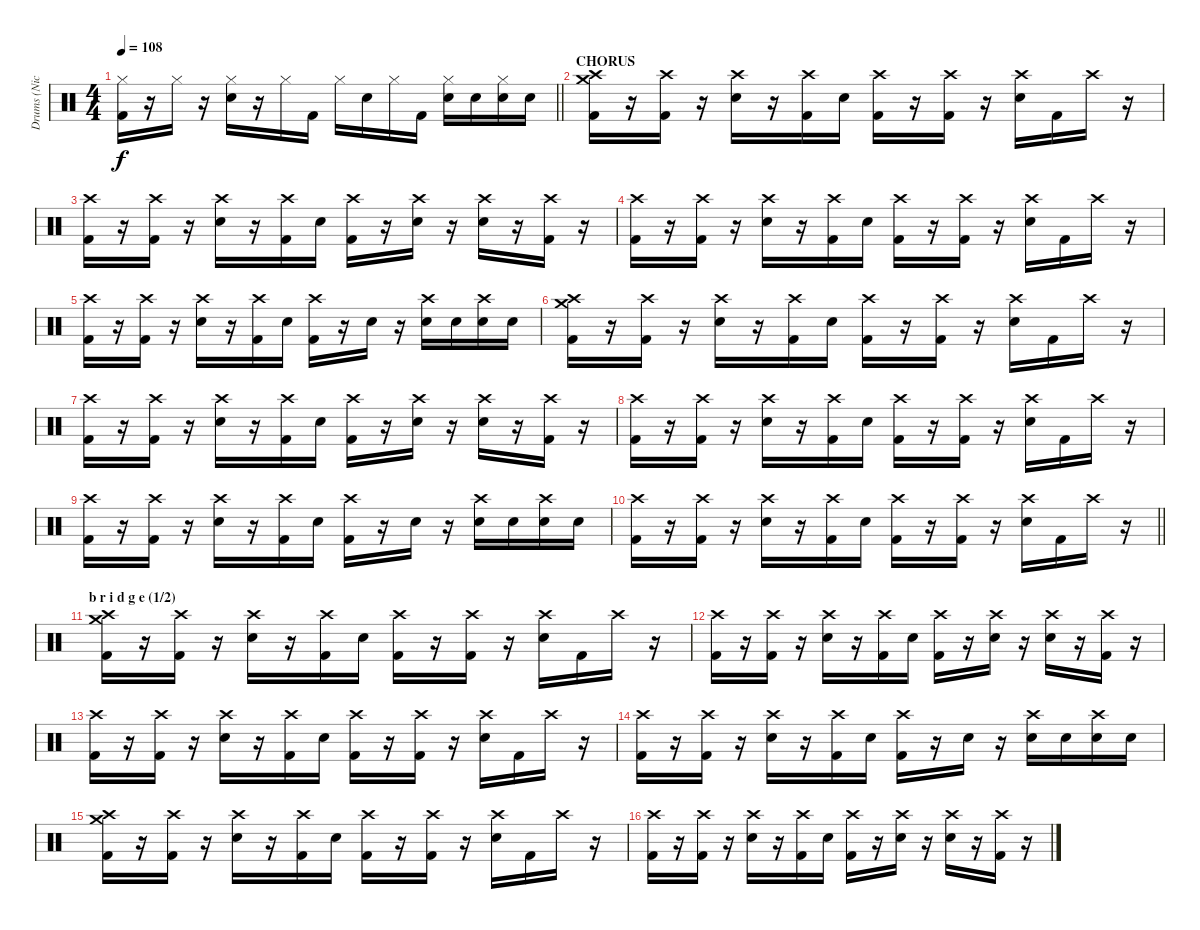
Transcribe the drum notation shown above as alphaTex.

\track ("Drums (Nick)" "Drums (Nic") {instrument percussion}
\staff {score}
\articulation defaults
\ts (4 4)
\tempo 108
\clef neutral
\barLineRight lightlight
\ks c
("Hi-Hat (closed)" "Kick (hit) 2").16{dy f} r.16 "Hi-Hat (closed)".16 r.16 ("Hi-Hat (closed)" "Electric Snare (hit)").16 r.16 "Hi-Hat (closed)".16 "Kick (hit) 2".16 "Hi-Hat (closed)".16 "Electric Snare (hit)".16 "Hi-Hat (closed)".16 "Kick (hit) 2".16 ("Hi-Hat (closed)" "Electric Snare (hit)").16 "Electric Snare (hit)".16 ("Hi-Hat (closed)" "Electric Snare (hit)").16 "Electric Snare (hit)".16 |
\section ("" "CHORUS")
("Crash medium (hit)" "Crash high (hit)" "Kick (hit) 2").16 r.16 ("Crash high (hit)" "Kick (hit) 2").16 r.16 ("Crash high (hit)" "Electric Snare (hit)").16 r.16 ("Crash high (hit)" "Kick (hit) 2").16 "Electric Snare (hit)".16 ("Crash high (hit)" "Kick (hit) 2").16 r.16 ("Crash high (hit)" "Kick (hit) 2").16 r.16 ("Crash high (hit)" "Electric Snare (hit)").16 "Kick (hit) 2".16 "Crash high (hit)".16 r.16 |
("Crash high (hit)" "Kick (hit) 2").16 r.16 ("Crash high (hit)" "Kick (hit) 2").16 r.16 ("Crash high (hit)" "Electric Snare (hit)").16 r.16 ("Crash high (hit)" "Kick (hit) 2").16 "Electric Snare (hit)".16 ("Crash high (hit)" "Kick (hit) 2").16 r.16 ("Crash high (hit)" "Electric Snare (hit)").16 r.16 ("Crash high (hit)" "Electric Snare (hit)").16 r.16 ("Crash high (hit)" "Kick (hit) 2").16 r.16 |
("Crash high (hit)" "Kick (hit) 2").16 r.16 ("Crash high (hit)" "Kick (hit) 2").16 r.16 ("Crash high (hit)" "Electric Snare (hit)").16 r.16 ("Crash high (hit)" "Kick (hit) 2").16 "Electric Snare (hit)".16 ("Crash high (hit)" "Kick (hit) 2").16 r.16 ("Crash high (hit)" "Kick (hit) 2").16 r.16 ("Crash high (hit)" "Electric Snare (hit)").16 "Kick (hit) 2".16 "Crash high (hit)".16 r.16 |
("Crash high (hit)" "Kick (hit) 2").16 r.16 ("Crash high (hit)" "Kick (hit) 2").16 r.16 ("Crash high (hit)" "Electric Snare (hit)").16 r.16 ("Crash high (hit)" "Kick (hit) 2").16 "Electric Snare (hit)".16 ("Crash high (hit)" "Kick (hit) 2").16 r.16 "Electric Snare (hit)".16 r.16 ("Crash high (hit)" "Electric Snare (hit)").16 "Electric Snare (hit)".16 ("Crash high (hit)" "Electric Snare (hit)").16 "Electric Snare (hit)".16 |
("Crash medium (hit)" "Crash high (hit)" "Kick (hit) 2").16 r.16 ("Crash high (hit)" "Kick (hit) 2").16 r.16 ("Crash high (hit)" "Electric Snare (hit)").16 r.16 ("Crash high (hit)" "Kick (hit) 2").16 "Electric Snare (hit)".16 ("Crash high (hit)" "Kick (hit) 2").16 r.16 ("Crash high (hit)" "Kick (hit) 2").16 r.16 ("Crash high (hit)" "Electric Snare (hit)").16 "Kick (hit) 2".16 "Crash high (hit)".16 r.16 |
("Crash high (hit)" "Kick (hit) 2").16 r.16 ("Crash high (hit)" "Kick (hit) 2").16 r.16 ("Crash high (hit)" "Electric Snare (hit)").16 r.16 ("Crash high (hit)" "Kick (hit) 2").16 "Electric Snare (hit)".16 ("Crash high (hit)" "Kick (hit) 2").16 r.16 ("Crash high (hit)" "Electric Snare (hit)").16 r.16 ("Crash high (hit)" "Electric Snare (hit)").16 r.16 ("Crash high (hit)" "Kick (hit) 2").16 r.16 |
("Crash high (hit)" "Kick (hit) 2").16 r.16 ("Crash high (hit)" "Kick (hit) 2").16 r.16 ("Crash high (hit)" "Electric Snare (hit)").16 r.16 ("Crash high (hit)" "Kick (hit) 2").16 "Electric Snare (hit)".16 ("Crash high (hit)" "Kick (hit) 2").16 r.16 ("Crash high (hit)" "Kick (hit) 2").16 r.16 ("Crash high (hit)" "Electric Snare (hit)").16 "Kick (hit) 2".16 "Crash high (hit)".16 r.16 |
("Crash high (hit)" "Kick (hit) 2").16 r.16 ("Crash high (hit)" "Kick (hit) 2").16 r.16 ("Crash high (hit)" "Electric Snare (hit)").16 r.16 ("Crash high (hit)" "Kick (hit) 2").16 "Electric Snare (hit)".16 ("Crash high (hit)" "Kick (hit) 2").16 r.16 "Electric Snare (hit)".16 r.16 ("Crash high (hit)" "Electric Snare (hit)").16 "Electric Snare (hit)".16 ("Crash high (hit)" "Electric Snare (hit)").16 "Electric Snare (hit)".16 |
\barLineRight lightlight
("Crash high (hit)" "Kick (hit) 2").16 r.16 ("Crash high (hit)" "Kick (hit) 2").16 r.16 ("Crash high (hit)" "Electric Snare (hit)").16 r.16 ("Crash high (hit)" "Kick (hit) 2").16 "Electric Snare (hit)".16 ("Crash high (hit)" "Kick (hit) 2").16 r.16 ("Crash high (hit)" "Kick (hit) 2").16 r.16 ("Crash high (hit)" "Electric Snare (hit)").16 "Kick (hit) 2".16 "Crash high (hit)".16 r.16 |
\section ("" "b r i d g e (1/2)")
("Crash medium (hit)" "Crash high (hit)" "Kick (hit) 2").16 r.16 ("Crash high (hit)" "Kick (hit) 2").16 r.16 ("Crash high (hit)" "Electric Snare (hit)").16 r.16 ("Crash high (hit)" "Kick (hit) 2").16 "Electric Snare (hit)".16 ("Crash high (hit)" "Kick (hit) 2").16 r.16 ("Crash high (hit)" "Kick (hit) 2").16 r.16 ("Crash high (hit)" "Electric Snare (hit)").16 "Kick (hit) 2".16 "Crash high (hit)".16 r.16 |
("Crash high (hit)" "Kick (hit) 2").16 r.16 ("Crash high (hit)" "Kick (hit) 2").16 r.16 ("Crash high (hit)" "Electric Snare (hit)").16 r.16 ("Crash high (hit)" "Kick (hit) 2").16 "Electric Snare (hit)".16 ("Crash high (hit)" "Kick (hit) 2").16 r.16 ("Crash high (hit)" "Electric Snare (hit)").16 r.16 ("Crash high (hit)" "Electric Snare (hit)").16 r.16 ("Crash high (hit)" "Kick (hit) 2").16 r.16 |
("Crash high (hit)" "Kick (hit) 2").16 r.16 ("Crash high (hit)" "Kick (hit) 2").16 r.16 ("Crash high (hit)" "Electric Snare (hit)").16 r.16 ("Crash high (hit)" "Kick (hit) 2").16 "Electric Snare (hit)".16 ("Crash high (hit)" "Kick (hit) 2").16 r.16 ("Crash high (hit)" "Kick (hit) 2").16 r.16 ("Crash high (hit)" "Electric Snare (hit)").16 "Kick (hit) 2".16 "Crash high (hit)".16 r.16 |
("Crash high (hit)" "Kick (hit) 2").16 r.16 ("Crash high (hit)" "Kick (hit) 2").16 r.16 ("Crash high (hit)" "Electric Snare (hit)").16 r.16 ("Crash high (hit)" "Kick (hit) 2").16 "Electric Snare (hit)".16 ("Crash high (hit)" "Kick (hit) 2").16 r.16 "Electric Snare (hit)".16 r.16 ("Crash high (hit)" "Electric Snare (hit)").16 "Electric Snare (hit)".16 ("Crash high (hit)" "Electric Snare (hit)").16 "Electric Snare (hit)".16 |
("Crash medium (hit)" "Crash high (hit)" "Kick (hit) 2").16 r.16 ("Crash high (hit)" "Kick (hit) 2").16 r.16 ("Crash high (hit)" "Electric Snare (hit)").16 r.16 ("Crash high (hit)" "Kick (hit) 2").16 "Electric Snare (hit)".16 ("Crash high (hit)" "Kick (hit) 2").16 r.16 ("Crash high (hit)" "Kick (hit) 2").16 r.16 ("Crash high (hit)" "Electric Snare (hit)").16 "Kick (hit) 2".16 "Crash high (hit)".16 r.16 |
("Crash high (hit)" "Kick (hit) 2").16 r.16 ("Crash high (hit)" "Kick (hit) 2").16 r.16 ("Crash high (hit)" "Electric Snare (hit)").16 r.16 ("Crash high (hit)" "Kick (hit) 2").16 "Electric Snare (hit)".16 ("Crash high (hit)" "Kick (hit) 2").16 r.16 ("Crash high (hit)" "Electric Snare (hit)").16 r.16 ("Crash high (hit)" "Electric Snare (hit)").16 r.16 ("Crash high (hit)" "Kick (hit) 2").16 r.16
